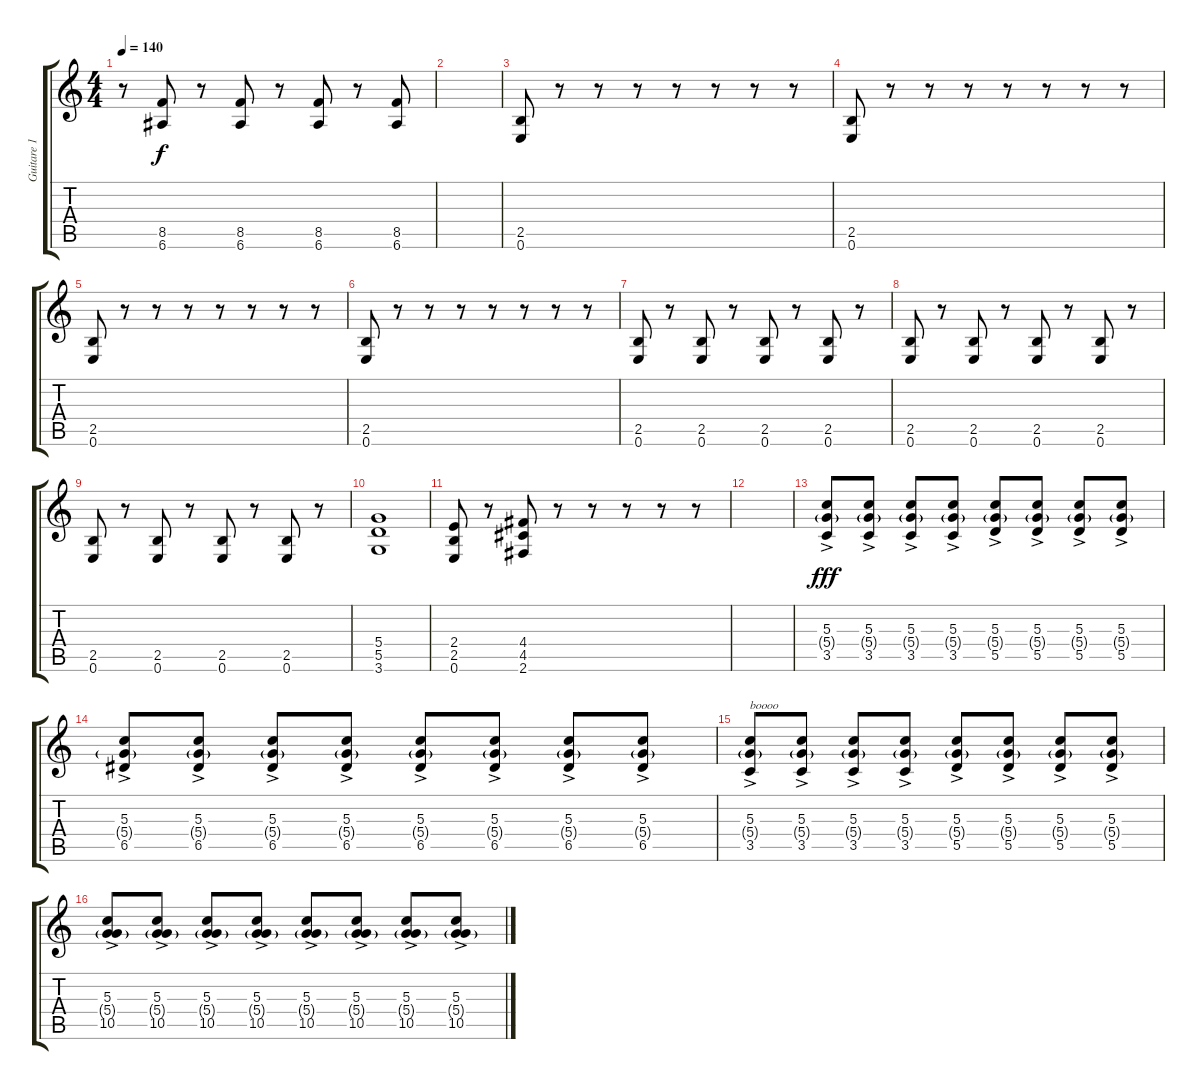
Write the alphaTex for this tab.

\track ("Guitare 1" "Guitare 1") {instrument distortionguitar}
\staff {score tabs}
\tuning (E4 B3 G3 D3 A2 E2) {hide}
\ts (4 4)
\tempo 140
\clef g2
\ks c
r.8{dy f} (8.5 6.6).8 r.8 (8.5 6.6).8 r.8 (8.5 6.6).8 r.8 (8.5 6.6).8 |
|
(2.5 0.6).8 r.8 r.8 r.8 r.8 r.8 r.8 r.8 |
(2.5 0.6).8 r.8 r.8 r.8 r.8 r.8 r.8 r.8 |
(2.5 0.6).8 r.8 r.8 r.8 r.8 r.8 r.8 r.8 |
(2.5 0.6).8 r.8 r.8 r.8 r.8 r.8 r.8 r.8 |
(2.5 0.6).8 r.8 (2.5 0.6).8 r.8 (2.5 0.6).8 r.8 (2.5 0.6).8 r.8 |
(2.5 0.6).8 r.8 (2.5 0.6).8 r.8 (2.5 0.6).8 r.8 (2.5 0.6).8 r.8 |
(2.5 0.6).8 r.8 (2.5 0.6).8 r.8 (2.5 0.6).8 r.8 (2.5 0.6).8 r.8 |
(5.4 5.5 3.6).1 |
(2.4 2.5 0.6).8 r.8 (4.4 4.5 2.6).8 r.8 r.8 r.8 r.8 r.8 |
|
(5.3 5.4{g} 3.5{ac}).8{dy fff} (5.3 5.4{g} 3.5{ac}).8 (5.3 5.4{g} 3.5{ac}).8 (5.3 5.4{g} 3.5{ac}).8 (5.3 5.4{g} 5.5{ac}).8 (5.3 5.4{g} 5.5{ac}).8 (5.3 5.4{g} 5.5{ac}).8 (5.3 5.4{g} 5.5{ac}).8 |
(5.3 5.4{g} 6.5{ac}).8 (5.3 5.4{g} 6.5{ac}).8 (5.3 5.4{g} 6.5{ac}).8 (5.3 5.4{g} 6.5{ac}).8 (5.3 5.4{g} 6.5{ac}).8 (5.3 5.4{g} 6.5{ac}).8 (5.3 5.4{g} 6.5{ac}).8 (5.3 5.4{g} 6.5{ac}).8 |
(5.3 5.4{g} 3.5{ac}).8{txt "boooo"} (5.3 5.4{g} 3.5{ac}).8 (5.3 5.4{g} 3.5{ac}).8 (5.3 5.4{g} 3.5{ac}).8 (5.3 5.4{g} 5.5{ac}).8 (5.3 5.4{g} 5.5{ac}).8 (5.3 5.4{g} 5.5{ac}).8 (5.3 5.4{g} 5.5{ac}).8 |
(5.3 5.4{g} 10.5{ac}).8 (5.3 5.4{g} 10.5{ac}).8 (5.3 5.4{g} 10.5{ac}).8 (5.3 5.4{g} 10.5{ac}).8 (5.3 5.4{g} 10.5{ac}).8 (5.3 5.4{g} 10.5{ac}).8 (5.3 5.4{g} 10.5{ac}).8 (5.3 5.4{g} 10.5{ac}).8
